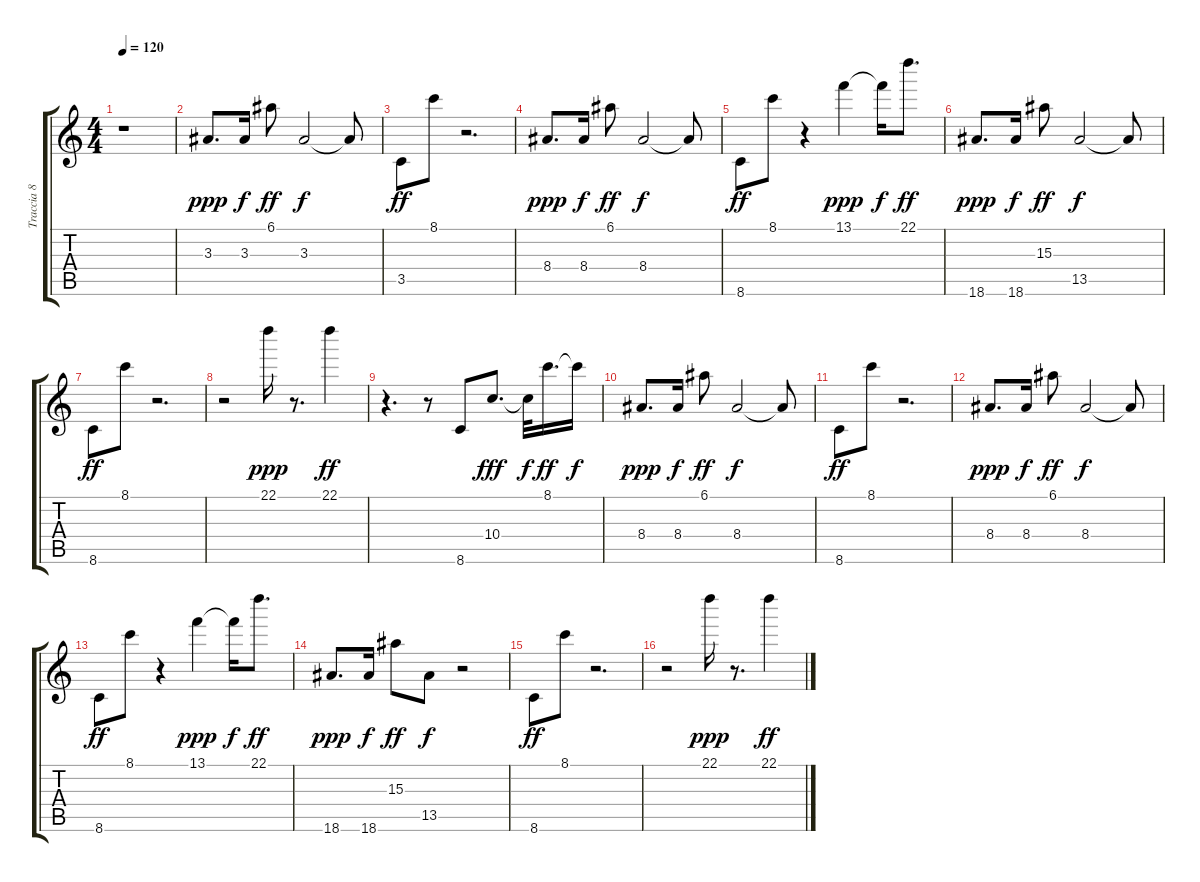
\track ("Traccia 8" "Traccia 8") {instrument synthbass2}
\staff {score tabs}
\tuning (E4 B3 G3 D3 A2 E2) {hide}
\ts (4 4)
\tempo 120
\clef g2
\ks c
r.1{dy ppp} |
3.3.8{d} 3.3.16{dy f} 6.1.8{dy ff} 3.3.2{dy f} 3.3{t}.8 |
3.5.8{dy ff} 8.1.8 r.2{d} |
8.4.8{d dy ppp} 8.4.16{dy f} 6.1.8{dy ff} 8.4.2{dy f} 8.4{t}.8 |
8.6.8{dy ff} 8.1.8 r.4 13.1.4{dy ppp} 13.1{t}.16{dy f} 22.1.8{d dy ff} |
18.6.8{d dy ppp} 18.6.16{dy f} 15.3.8{dy ff} 13.5.2{dy f} 13.5{t}.8 |
8.6.8{dy ff} 8.1.8 r.2{d} |
r.2 22.1.16{dy ppp} r.8{d} 22.1.4{dy ff} |
r.4{d} r.8 8.6.8 10.4.8{d dy fff} 10.4{t}.32{dy f} 8.1.16{d dy ff} 8.1{t}.16{dy f} |
8.4.8{d dy ppp} 8.4.16{dy f} 6.1.8{dy ff} 8.4.2{dy f} 8.4{t}.8 |
8.6.8{dy ff} 8.1.8 r.2{d} |
8.4.8{d dy ppp} 8.4.16{dy f} 6.1.8{dy ff} 8.4.2{dy f} 8.4{t}.8 |
8.6.8{dy ff} 8.1.8 r.4 13.1.4{dy ppp} 13.1{t}.16{dy f} 22.1.8{d dy ff} |
18.6.8{d dy ppp} 18.6.16{dy f} 15.3.8{dy ff} 13.5.8{dy f} r.2 |
8.6.8{dy ff} 8.1.8 r.2{d} |
r.2 22.1.16{dy ppp} r.8{d} 22.1.4{dy ff}
